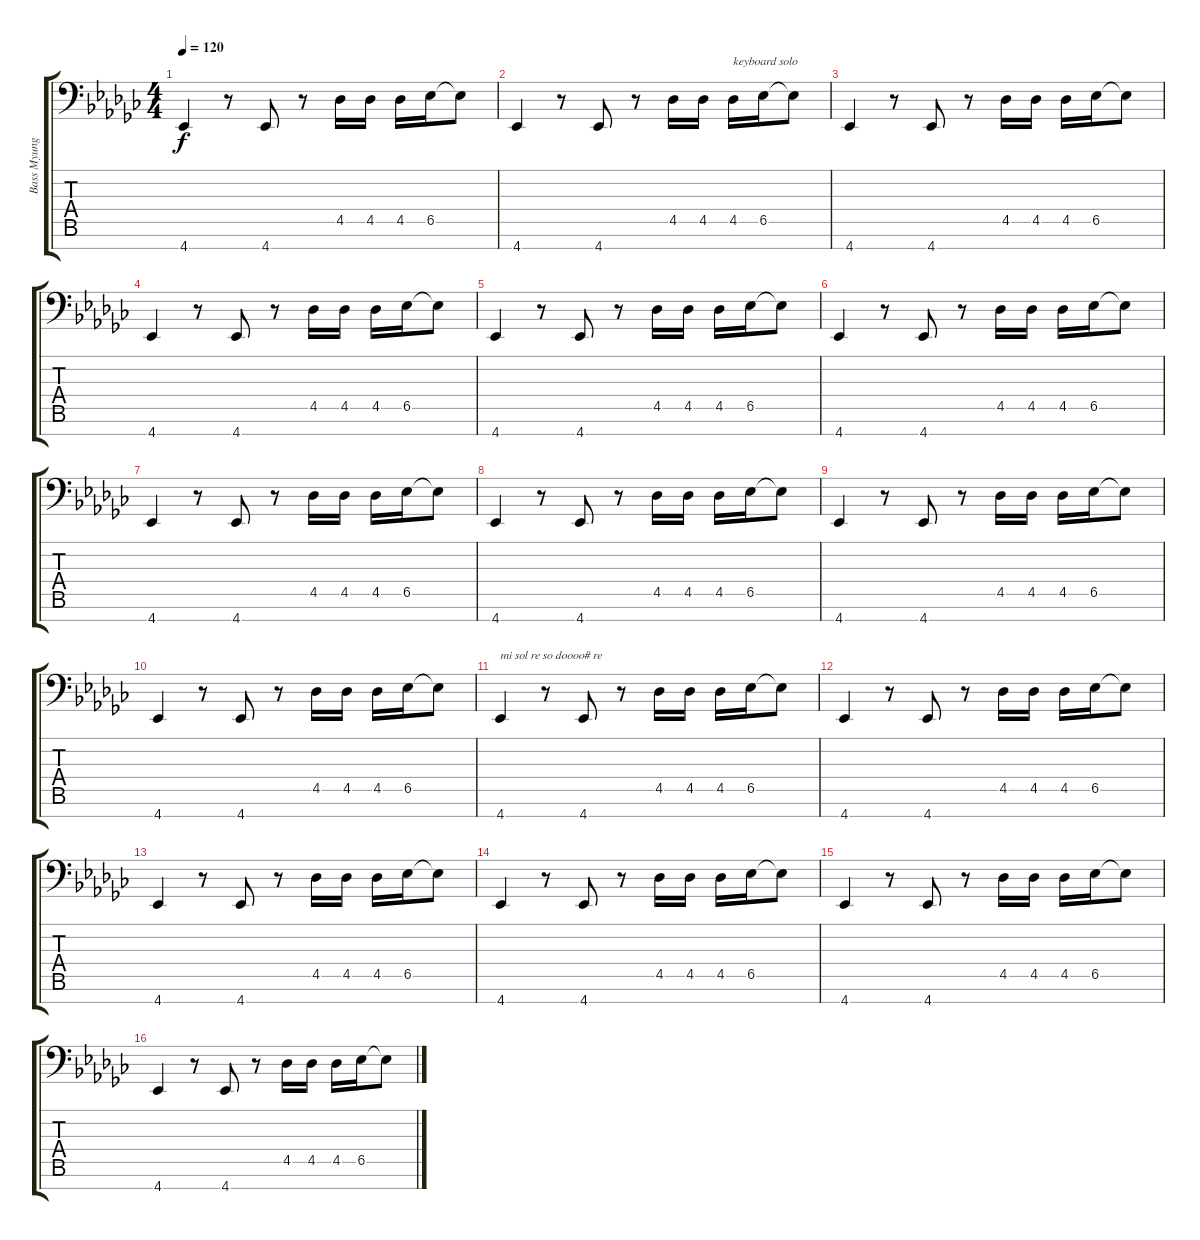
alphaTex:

\track ("Bass Myung" "Bass Myung") {instrument electricbassfinger}
\staff {score tabs}
\tuning (E3 B2 G2 D2 A1 E1 B0) {hide}
\ts (4 4)
\tempo 120
\clef f4
\ks gb
4.7.4{dy f} r.8 4.7.8 r.8 4.5.16 4.5.16 4.5.16 6.5.16 6.5{t}.8 |
4.7.4 r.8 4.7.8 r.8 4.5.16 4.5.16 4.5.16{txt "keyboard solo"} 6.5.16 6.5{t}.8 |
4.7.4 r.8 4.7.8 r.8 4.5.16 4.5.16 4.5.16 6.5.16 6.5{t}.8 |
4.7.4 r.8 4.7.8 r.8 4.5.16 4.5.16 4.5.16 6.5.16 6.5{t}.8 |
4.7.4 r.8 4.7.8 r.8 4.5.16 4.5.16 4.5.16 6.5.16 6.5{t}.8 |
4.7.4 r.8 4.7.8 r.8 4.5.16 4.5.16 4.5.16 6.5.16 6.5{t}.8 |
4.7.4 r.8 4.7.8 r.8 4.5.16 4.5.16 4.5.16 6.5.16 6.5{t}.8 |
4.7.4 r.8 4.7.8 r.8 4.5.16 4.5.16 4.5.16 6.5.16 6.5{t}.8 |
4.7.4 r.8 4.7.8 r.8 4.5.16 4.5.16 4.5.16 6.5.16 6.5{t}.8 |
4.7.4 r.8 4.7.8 r.8 4.5.16 4.5.16 4.5.16 6.5.16 6.5{t}.8 |
4.7.4{txt "mi sol re so doooo# re"} r.8 4.7.8 r.8 4.5.16 4.5.16 4.5.16 6.5.16 6.5{t}.8 |
4.7.4 r.8 4.7.8 r.8 4.5.16 4.5.16 4.5.16 6.5.16 6.5{t}.8 |
4.7.4 r.8 4.7.8 r.8 4.5.16 4.5.16 4.5.16 6.5.16 6.5{t}.8 |
4.7.4 r.8 4.7.8 r.8 4.5.16 4.5.16 4.5.16 6.5.16 6.5{t}.8 |
4.7.4 r.8 4.7.8 r.8 4.5.16 4.5.16 4.5.16 6.5.16 6.5{t}.8 |
4.7.4 r.8 4.7.8 r.8 4.5.16 4.5.16 4.5.16 6.5.16 6.5{t}.8
